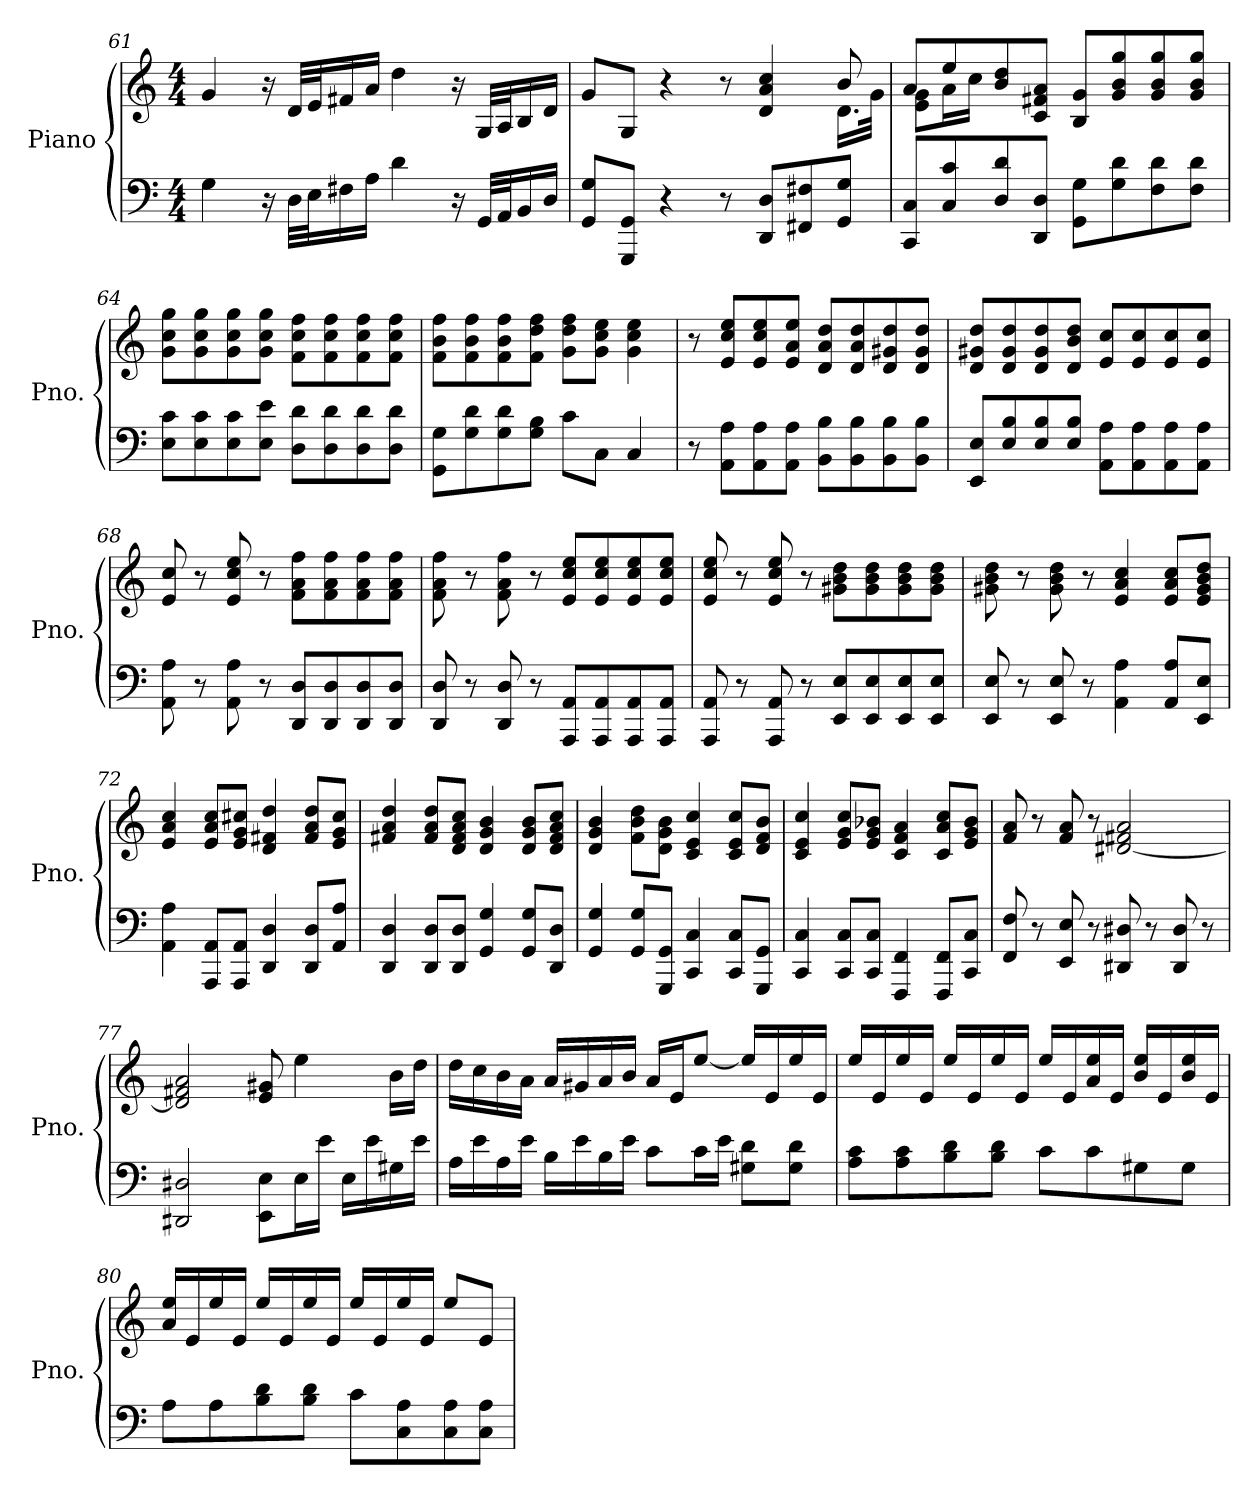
**kern	**kern
*part1	*part1
*staff2	*staff1
*I"Piano	*
*I'Pno.	*
*clefF4	*clefG2
*k[]	*k[]
*M4/4	*M4/4
=61	=61
4G\	4g/
16r	16r
32D\LLL	32d/LLL
32E\J	32e/J
16F#X\	16f#X/
16A\JJ	16a/JJ
4d\	4dd\
16r	16r
32GG/LLL	32G/LLL
32AA/J	32A/J
16BB/	16B/
16D/JJ	16d/JJ
=62	=62
*	*^
8GG/ 8G/L	8g/L	2..ryy
8GGG/ 8GG/J	8G/J	.
4r	4r	.
8r	8r	.
8DD/ 8D/L	4d/ 4a/ 4cc/	.
8FF#X/ 8F#X/	.	.
8GG/ 8G/J	8b/	16.d\LL
.	.	32g\JJk
!!LO:LB:g=z	!!
=63	=63	=63
8CC/ 8C/L	8a/L	8e\ 8g\L
8C/ 8c/	8ee/	16a\L
.	.	16cc\JJ
8D/ 8d/	8b/ 8dd/	2.ryy
8DD/ 8D/J	8c/ 8f#X/ 8a/J	.
8GG\ 8G\L	8B/ 8g/L	.
8G\ 8d\	8g/ 8b/ 8gg/	.
8F\ 8d\	8g/ 8b/ 8gg/	.
8F\ 8d\J	8g/ 8b/ 8gg/J	.
*	*v	*v
=64	=64
8E\ 8c\L	8g\ 8cc\ 8gg\L
8E\ 8c\	8g\ 8cc\ 8gg\
8E\ 8c\	8g\ 8cc\ 8gg\
8E\ 8e\J	8g\ 8cc\ 8gg\J
8D\ 8d\L	8f\ 8cc\ 8ff\L
8D\ 8d\	8f\ 8cc\ 8ff\
8D\ 8d\	8f\ 8cc\ 8ff\
8D\ 8d\J	8f\ 8cc\ 8ff\J
=65	=65
8GG\ 8G\L	8f\ 8b\ 8ff\L
8G\ 8d\	8f\ 8b\ 8ff\
8G\ 8d\	8f\ 8b\ 8ff\
8G\ 8B\J	8f\ 8dd\ 8ff\J
8c\L	8g\ 8dd\ 8ff\L
8C\J	8g\ 8cc\ 8ee\J
4C/	4g\ 4cc\ 4ee\
=66	=66
8r	8r
8AA\ 8A\L	8e/ 8cc/ 8ee/L
8AA\ 8A\	8e/ 8cc/ 8ee/
8AA\ 8A\J	8e/ 8a/ 8ee/J
8BB\ 8B\L	8d/ 8a/ 8dd/L
8BB\ 8B\	8d/ 8a/ 8dd/
8BB\ 8B\	8d/ 8g#X/ 8dd/
8BB\ 8B\J	8d/ 8g#/ 8dd/J
!!LO:LB:g=z
=67	=67
8EE/ 8E/L	8d/ 8g#X/ 8dd/L
8E/ 8B/	8d/ 8g#/ 8dd/
8E/ 8B/	8d/ 8g#/ 8dd/
8E/ 8B/J	8d/ 8b/ 8dd/J
8AA\ 8A\L	8e/ 8cc/L
8AA\ 8A\	8e/ 8cc/
8AA\ 8A\	8e/ 8cc/
8AA\ 8A\J	8e/ 8cc/J
=68	=68
8AA\ 8A\	8e/ 8cc/
8r	8r
8AA\ 8A\	8e/ 8cc/ 8ee/
8r	8r
8DD/ 8D/L	8f\ 8a\ 8ff\L
8DD/ 8D/	8f\ 8a\ 8ff\
8DD/ 8D/	8f\ 8a\ 8ff\
8DD/ 8D/J	8f\ 8a\ 8ff\J
=69	=69
8DD/ 8D/	8f\ 8a\ 8ff\
8r	8r
8DD/ 8D/	8f\ 8a\ 8ff\
8r	8r
8AAA/ 8AA/L	8e/ 8cc/ 8ee/L
8AAA/ 8AA/	8e/ 8cc/ 8ee/
8AAA/ 8AA/	8e/ 8cc/ 8ee/
8AAA/ 8AA/J	8e/ 8cc/ 8ee/J
=70	=70
8AAA/ 8AA/	8e/ 8cc/ 8ee/
8r	8r
8AAA/ 8AA/	8e/ 8cc/ 8ee/
8r	8r
8EE/ 8E/L	8g#X\ 8b\ 8dd\L
8EE/ 8E/	8g#\ 8b\ 8dd\
8EE/ 8E/	8g#\ 8b\ 8dd\
8EE/ 8E/J	8g#\ 8b\ 8dd\J
!!LO:LB:g=z
=71	=71
8EE/ 8E/	8g#X\ 8b\ 8dd\
8r	8r
8EE/ 8E/	8g#\ 8b\ 8dd\
8r	8r
4AA\ 4A\	4e/ 4a/ 4cc/
8AA/ 8A/L	8e/ 8a/ 8cc/L
8EE/ 8E/J	8e/ 8g#/ 8b/ 8dd/J
=72	=72
4AA\ 4A\	4e/ 4a/ 4cc/
8AAA/ 8AA/L	8e/ 8a/ 8cc/L
8AAA/ 8AA/J	8e/ 8g/ 8cc#X/J
4DD/ 4D/	4d/ 4f#X/ 4dd/
8DD/ 8D/L	8f#/ 8a/ 8dd/L
8AA/ 8A/J	8e/ 8g/ 8cc#/J
=73	=73
4DD/ 4D/	4f#X/ 4a/ 4dd/
8DD/ 8D/L	8f#/ 8a/ 8dd/L
8DD/ 8D/J	8d/ 8f#/ 8a/ 8cc/J
4GG/ 4G/	4d/ 4g/ 4b/
8GG/ 8G/L	8d/ 8g/ 8b/L
8DD/ 8D/J	8d/ 8f#/ 8a/ 8cc/J
=74	=74
4GG/ 4G/	4d/ 4g/ 4b/
8GG/ 8G/L	8f\ 8b\ 8dd\L
8GGG/ 8GG/J	8d\ 8g\ 8b\J
4CC/ 4C/	4c/ 4e/ 4cc/
8CC/ 8C/L	8c/ 8e/ 8cc/L
8GGG/ 8GG/J	8d/ 8f/ 8b/J
=75	=75
4CC/ 4C/	4c/ 4e/ 4cc/
8CC/ 8C/L	8e/ 8g/ 8cc/L
8CC/ 8C/J	8e/ 8g/ 8b-X/J
4FFF/ 4FF/	4c/ 4f/ 4a/
8FFF/ 8FF/L	8c/ 8a/ 8cc/L
8CC/ 8C/J	8e/ 8g/ 8b-/J
!!LO:LB:g=z
=76	=76
8FF/ 8F/	8f/ 8a/
8r	8r
8EE/ 8E/	8f/ 8a/
8r	8r
8DD#X/ 8D#X/	[2d#X/ 2f#X/ 2a/
8r	.
8DD#/ 8D#/	.
8r	.
=77	=77
2DD#X/ 2D#X/	2d#/] 2f#X/ 2a/
8EE\ 8E\L	8e/ 8g#X/
16E\L	4ee\
16e\JJ	.
16E\LL	.
16e\	.
16G#X\	16b\LL
16e\JJ	16dd\JJ
=78	=78
16A\LL	16dd\LL
16e\	16cc\
16A\	16b\
16e\JJ	16a\JJ
16B\LL	16a/LL
16e\	16g#X/
16B\	16a/
16e\JJ	16b/JJ
8c\L	16a/LL
.	16e/J
16c\L	[8ee/J
16e\JJ	.
8G#X\ 8d\L	16ee/LL]
.	16e/
8G#\ 8d\J	16ee/
.	16e/JJ
!!LO:PB:g=z
=79	=79
8A\ 8c\L	16ee/LL
.	16e/
8A\ 8c\	16ee/
.	16e/JJ
8B\ 8d\	16ee/LL
.	16e/
8B\ 8d\J	16ee/
.	16e/JJ
8c\L	16ee/LL
.	16e/
8c\	16a/ 16ee/
.	16e/JJ
8G#X\	16b/ 16ee/LL
.	16e/
8G#\J	16b/ 16ee/
.	16e/JJ
=80	=80
8A\L	16a/ 16ee/LL
.	16e/
8A\	16ee/
.	16e/JJ
8B\ 8d\	16ee/LL
.	16e/
8B\ 8d\J	16ee/
.	16e/JJ
8c\L	16ee/LL
.	16e/
8C\ 8A\	16ee/
.	16e/JJ
8C\ 8A\	8ee/L
8C\ 8A\J	8e/J
=	=
*-	*-
